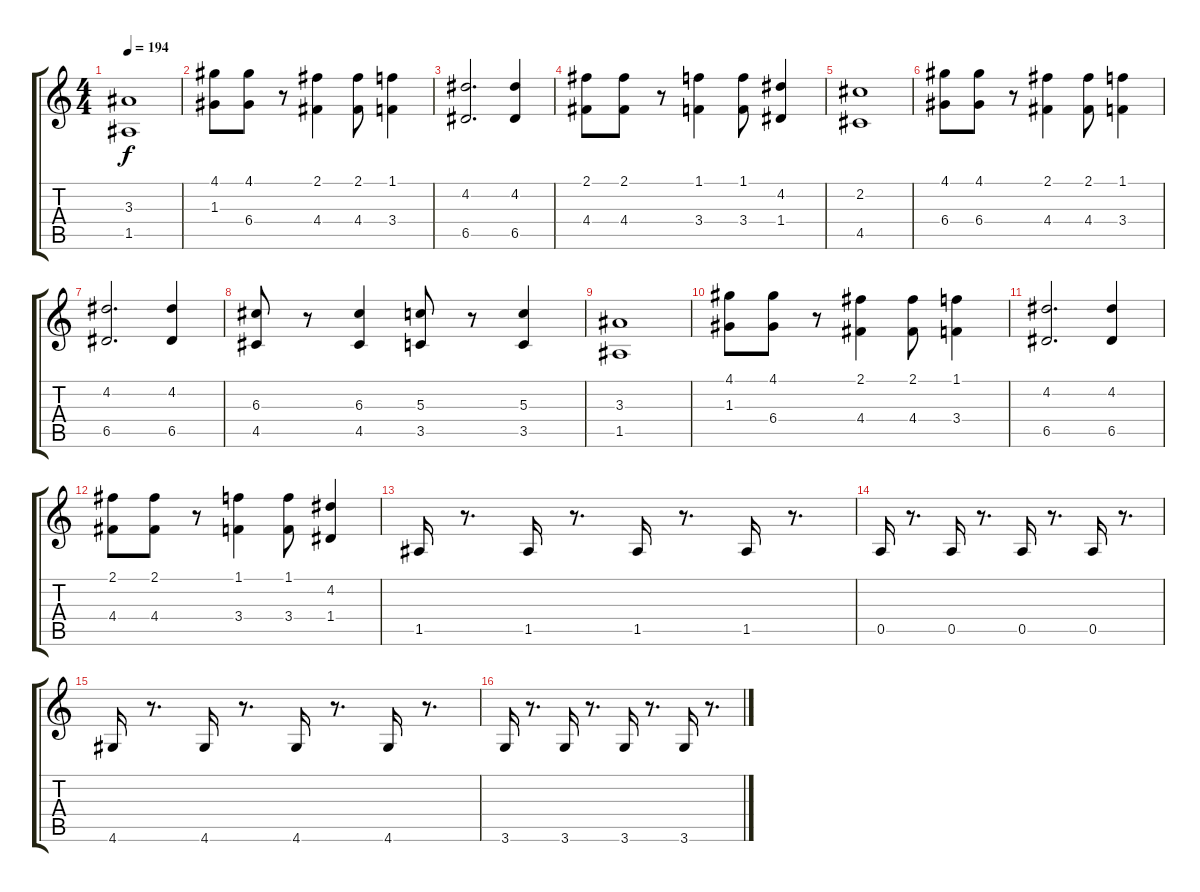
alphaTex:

\track "" {instrument overdrivenguitar}
\staff {score tabs}
\tuning (E4 B3 G3 D3 A2 E2) {hide}
\ts (4 4)
\tempo 194
\clef g2
\ks c
(3.3 1.5).1{dy f} |
(4.1 1.3).8 (4.1 6.4).8 r.8 (2.1 4.4).4 (2.1 4.4).8 (1.1 3.4).4 |
(4.2 6.5).2{d} (4.2 6.5).4 |
(2.1 4.4).8 (2.1 4.4).8 r.8 (1.1 3.4).4 (1.1 3.4).8 (4.2 1.4).4 |
(2.2 4.5).1 |
(4.1 6.4).8 (4.1 6.4).8 r.8 (2.1 4.4).4 (2.1 4.4).8 (1.1 3.4).4 |
(4.2 6.5).2{d} (4.2 6.5).4 |
(6.3 4.5).8 r.8 (6.3 4.5).4 (5.3 3.5).8 r.8 (5.3 3.5).4 |
(3.3 1.5).1 |
(4.1 1.3).8 (4.1 6.4).8 r.8 (2.1 4.4).4 (2.1 4.4).8 (1.1 3.4).4 |
(4.2 6.5).2{d} (4.2 6.5).4 |
(2.1 4.4).8 (2.1 4.4).8 r.8 (1.1 3.4).4 (1.1 3.4).8 (4.2 1.4).4 |
1.5.16 r.8{d} 1.5.16 r.8{d} 1.5.16 r.8{d} 1.5.16 r.8{d} |
0.5.16 r.8{d} 0.5.16 r.8{d} 0.5.16 r.8{d} 0.5.16 r.8{d} |
4.6.16 r.8{d} 4.6.16 r.8{d} 4.6.16 r.8{d} 4.6.16 r.8{d} |
3.6.16 r.8{d} 3.6.16 r.8{d} 3.6.16 r.8{d} 3.6.16 r.8{d}
